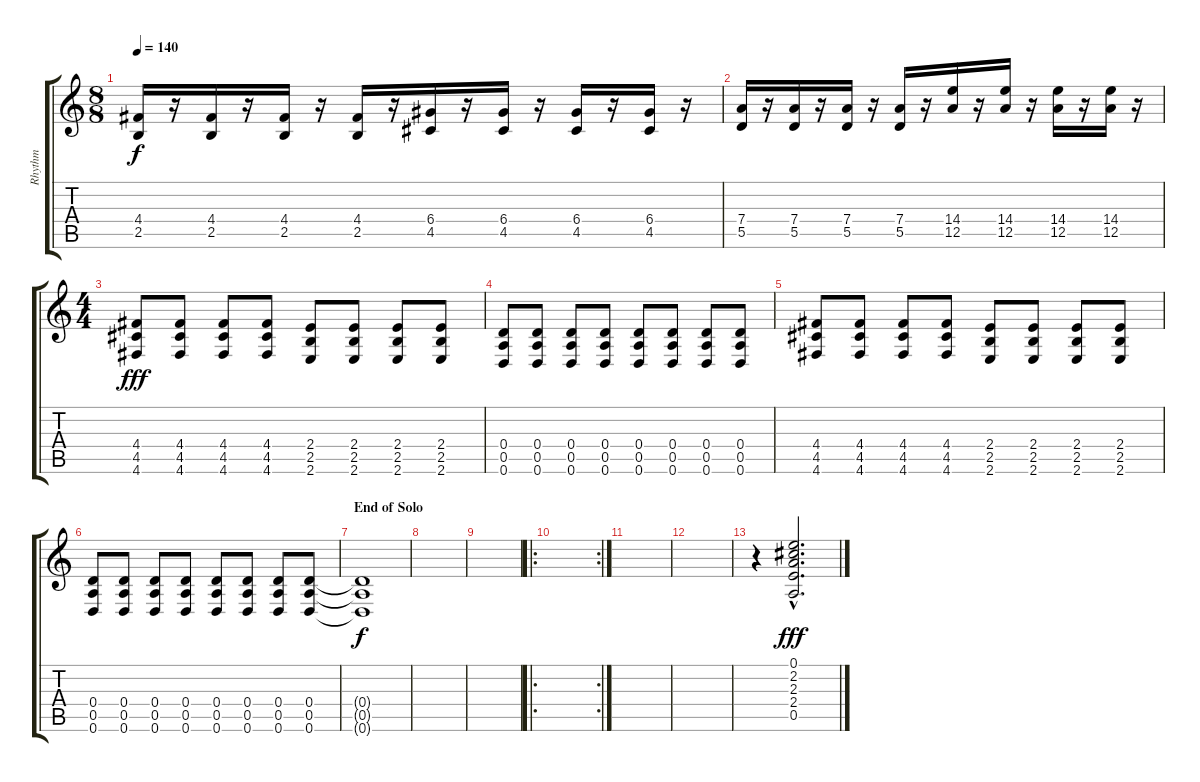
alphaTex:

\track ("Rhythm" "Rhythm") {instrument acousticguitarsteel}
\staff {score tabs}
\tuning (E4 B3 G3 D3 A2 D2) {hide}
\ts (8 8)
\tempo 140
\clef g2
\ks c
(4.4 2.5).16{dy f} r.16 (4.4 2.5).16 r.16 (4.4 2.5).16 r.16 (4.4 2.5).16 r.16 (6.4 4.5).16 r.16 (6.4 4.5).16 r.16 (6.4 4.5).16 r.16 (6.4 4.5).16 r.16 |
(7.4 5.5).16 r.16 (7.4 5.5).16 r.16 (7.4 5.5).16 r.16 (7.4 5.5).16 r.16 (14.4 12.5).16 r.16 (14.4 12.5).16 r.16 (14.4 12.5).16 r.16 (14.4 12.5).16 r.16 |
\ts (4 4)
(4.4 4.5 4.6).8{dy fff} (4.4 4.5 4.6).8 (4.4 4.5 4.6).8 (4.4 4.5 4.6).8 (2.4 2.5 2.6).8 (2.4 2.5 2.6).8 (2.4 2.5 2.6).8 (2.4 2.5 2.6).8 |
(0.4 0.5 0.6).8 (0.4 0.5 0.6).8 (0.4 0.5 0.6).8 (0.4 0.5 0.6).8 (0.4 0.5 0.6).8 (0.4 0.5 0.6).8 (0.4 0.5 0.6).8 (0.4 0.5 0.6).8 |
(4.4 4.5 4.6).8 (4.4 4.5 4.6).8 (4.4 4.5 4.6).8 (4.4 4.5 4.6).8 (2.4 2.5 2.6).8 (2.4 2.5 2.6).8 (2.4 2.5 2.6).8 (2.4 2.5 2.6).8 |
(0.4 0.5 0.6).8 (0.4 0.5 0.6).8 (0.4 0.5 0.6).8 (0.4 0.5 0.6).8 (0.4 0.5 0.6).8 (0.4 0.5 0.6).8 (0.4 0.5 0.6).8 (0.4 0.5 0.6).8 |
\section ("" "End of Solo")
(0.4{t} 0.5{t} 0.6{t}).1{dy f} |
|
|
\ro
\rc 2
|
|
|
r.4 (0.1{hac} 2.2{hac} 2.3{hac} 2.4{hac} 0.5{hac}).2{d dy fff instrument acousticguitarsteel}
